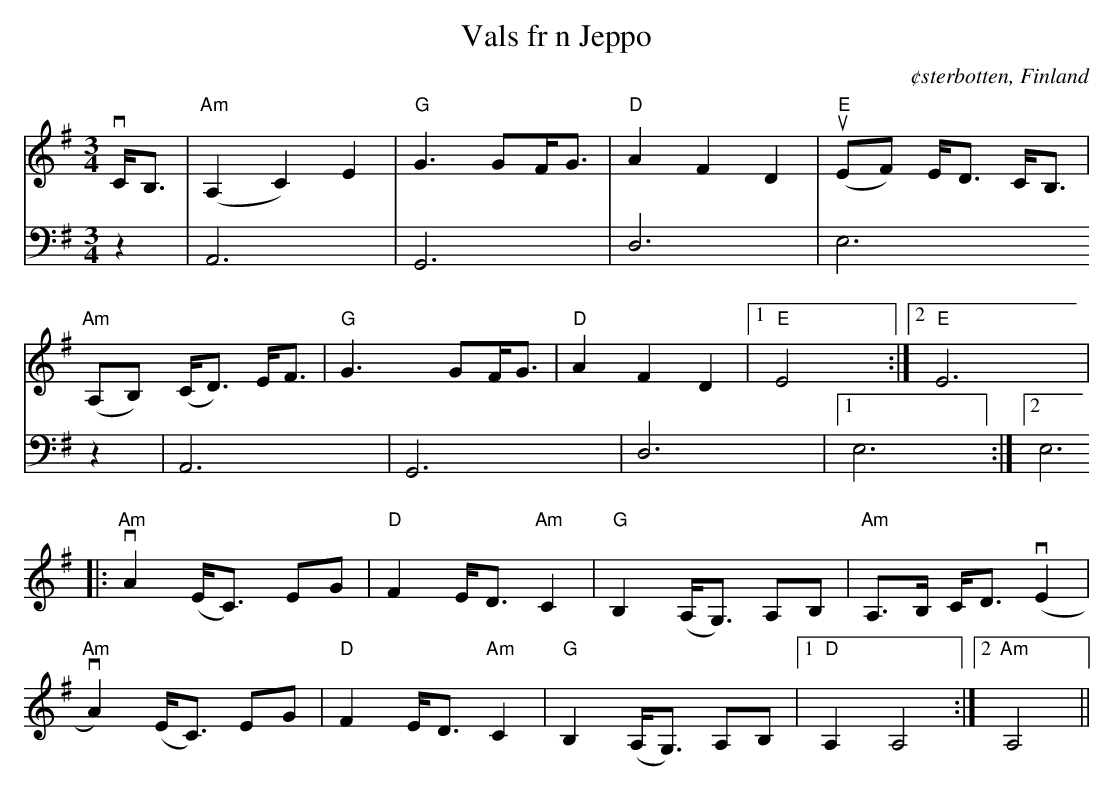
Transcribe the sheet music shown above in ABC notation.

X:1
T:Vals fr n Jeppo
O:¢sterbotten, Finland
M:3/4
L:1/8
K:Ador
V:1
vC<B, | "Am"(A,2 C2) E2 |"G" G3/1GF<G |"D" A2 F2 D2 | "E" u(EF) E<D C<B, |
  "Am"(A,B,) (C<D) E<F  | "G" G3/1GF<G |  "D" A2 F2 D2 |1 "E" E4:|2 "E" E6 |
|: "Am" vA2 (E<C) EG | "D" F2 E<D "Am"C2 | "G"B,2 (A,<G,) A,B, | "Am"A,>B, C<D (vE2 |
   "Am" vA2)(E<C) EG | "D"F2 E<D "Am"C2 | "G"B,2 (A,<G,) A,B, |1 "D"A,2 A,4 :|2 "Am" A,4 ||
V:2
z2 | A,,6 | G,,6 | D,6 |E,6
z2 | A,,6 | G,,6 | D,6 |1 E,6 :|2 E,6 |
